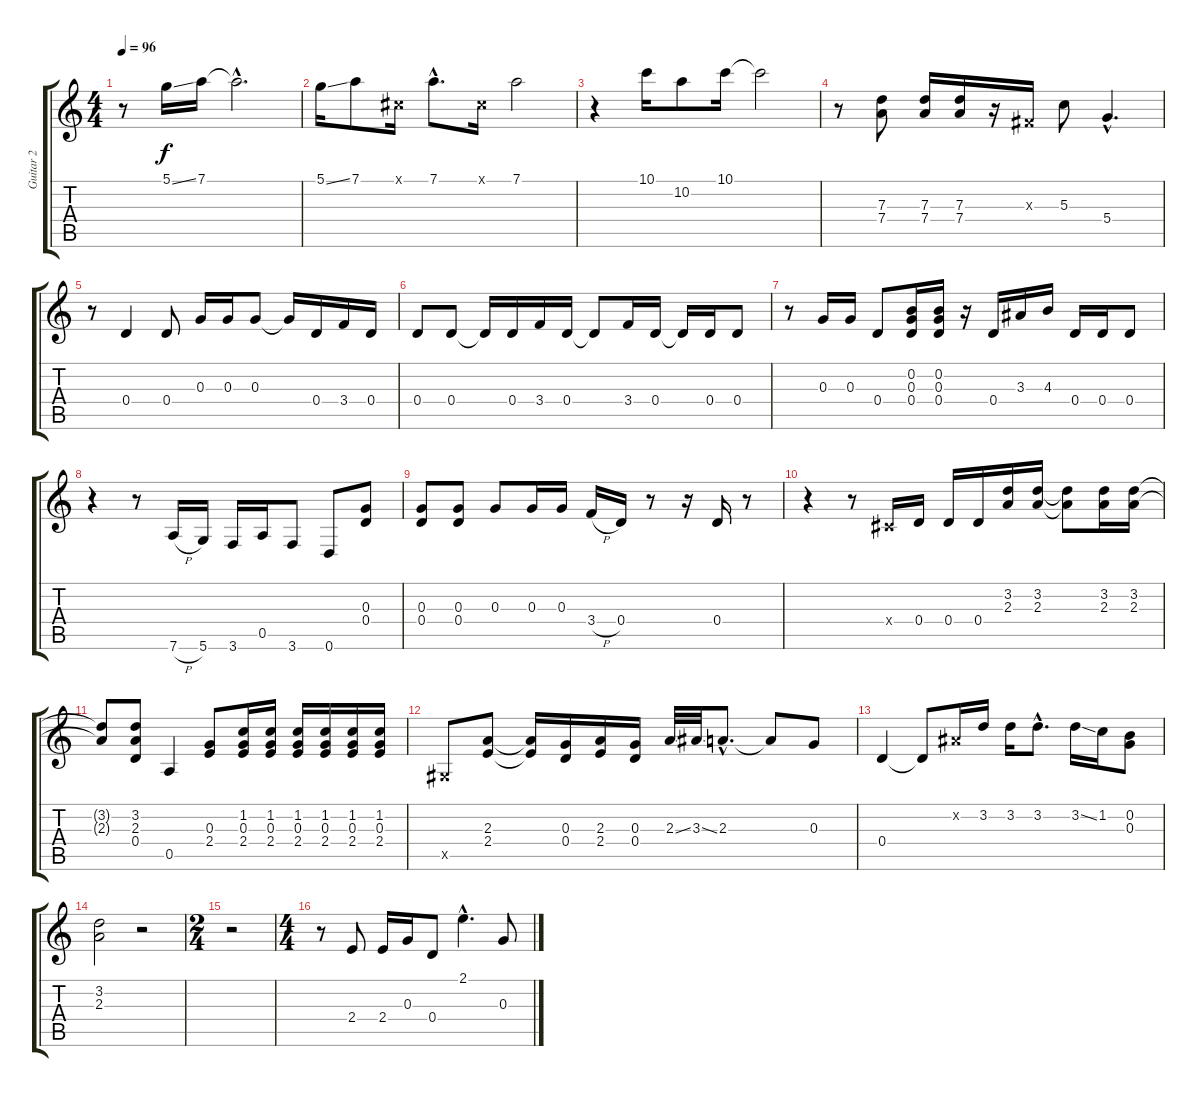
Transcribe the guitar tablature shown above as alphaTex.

\track ("Guitar 2" "Guitar 2") {instrument electricguitarclean}
\staff {score tabs}
\tuning (D4 B3 G3 D3 A2 D2) {hide}
\ts (4 4)
\tempo 96
\clef g2
\ks c
r.8{dy f} 5.1{ss}.16 7.1.16 7.1{hac t}.2{d} |
5.1{ss}.16 7.1.8 -1.1{x}.16 7.1{hac}.8{d} -1.1{x}.16 7.1.2 |
r.4 10.1.16 10.2.8 10.1.16 10.1{t}.2 |
r.8 (7.3 7.4).8 (7.3 7.4).16 (7.3 7.4).16 r.16 -1.3{x}.16 5.3.8 5.4{hac}.4{d} |
r.8 0.4.4 0.4.8 0.3.16 0.3.16 0.3.8 0.3{t}.16 0.4.16 3.4.16 0.4.16 |
0.4.8 0.4.8 0.4{t}.16 0.4.16 3.4.16 0.4.16 0.4{t}.8 3.4.16 0.4.16 0.4{t}.16 0.4.16 0.4.8 |
r.8 0.3.16 0.3.16 0.4.8 (0.2 0.3 0.4).16 (0.2 0.3 0.4).16 r.16 0.4.16 3.3.16 4.3.16 0.4.16 0.4.16 0.4.8 |
r.4 r.8 7.6{h}.16 5.6.16 3.6.16 0.5.16 3.6.8 0.6.8 (0.3 0.4).8 |
(0.3 0.4).8 (0.3 0.4).8 0.3.8 0.3.16 0.3.16 3.4{h}.16 0.4.16 r.8 r.16 0.4.16 r.8 |
r.4 r.8 -1.4{x}.16 0.4.16 0.4.16 0.4.16 (3.2 2.3).16 (3.2 2.3).16 (3.2{t} 2.3{t}).8 (3.2 2.3).16 (3.2 2.3).16 |
(3.2{t} 2.3{t}).8 (3.2 2.3 0.4).8 0.5.4 (0.3 2.4).8 (1.2 0.3 2.4).16 (1.2 0.3 2.4).16 (1.2 0.3 2.4).16 (1.2 0.3 2.4).16 (1.2 0.3 2.4).16 (1.2 0.3 2.4).16 |
-1.5{x}.8 (2.3 2.4).8 (2.3{t} 2.4{t}).16 (0.3 0.4).16 (2.3 2.4).16 (0.3 0.4).16 2.3{ss}.32 3.3{ss}.32 2.3{hac}.8{d} 2.3{t}.8 0.3.8 |
0.4.4 0.4{t}.8 -1.2{x}.16 3.2.16 3.2.16 3.2{hac}.8{d} 3.2{ss}.16 1.2.16 (0.2 0.3).8 |
(3.2 2.3).2 r.2 |
\ts (2 4)
r.2 |
\ts (4 4)
r.8 2.4.8 2.4.16 0.3.16 0.4.8 2.1{hac}.4{d} 0.3.8
